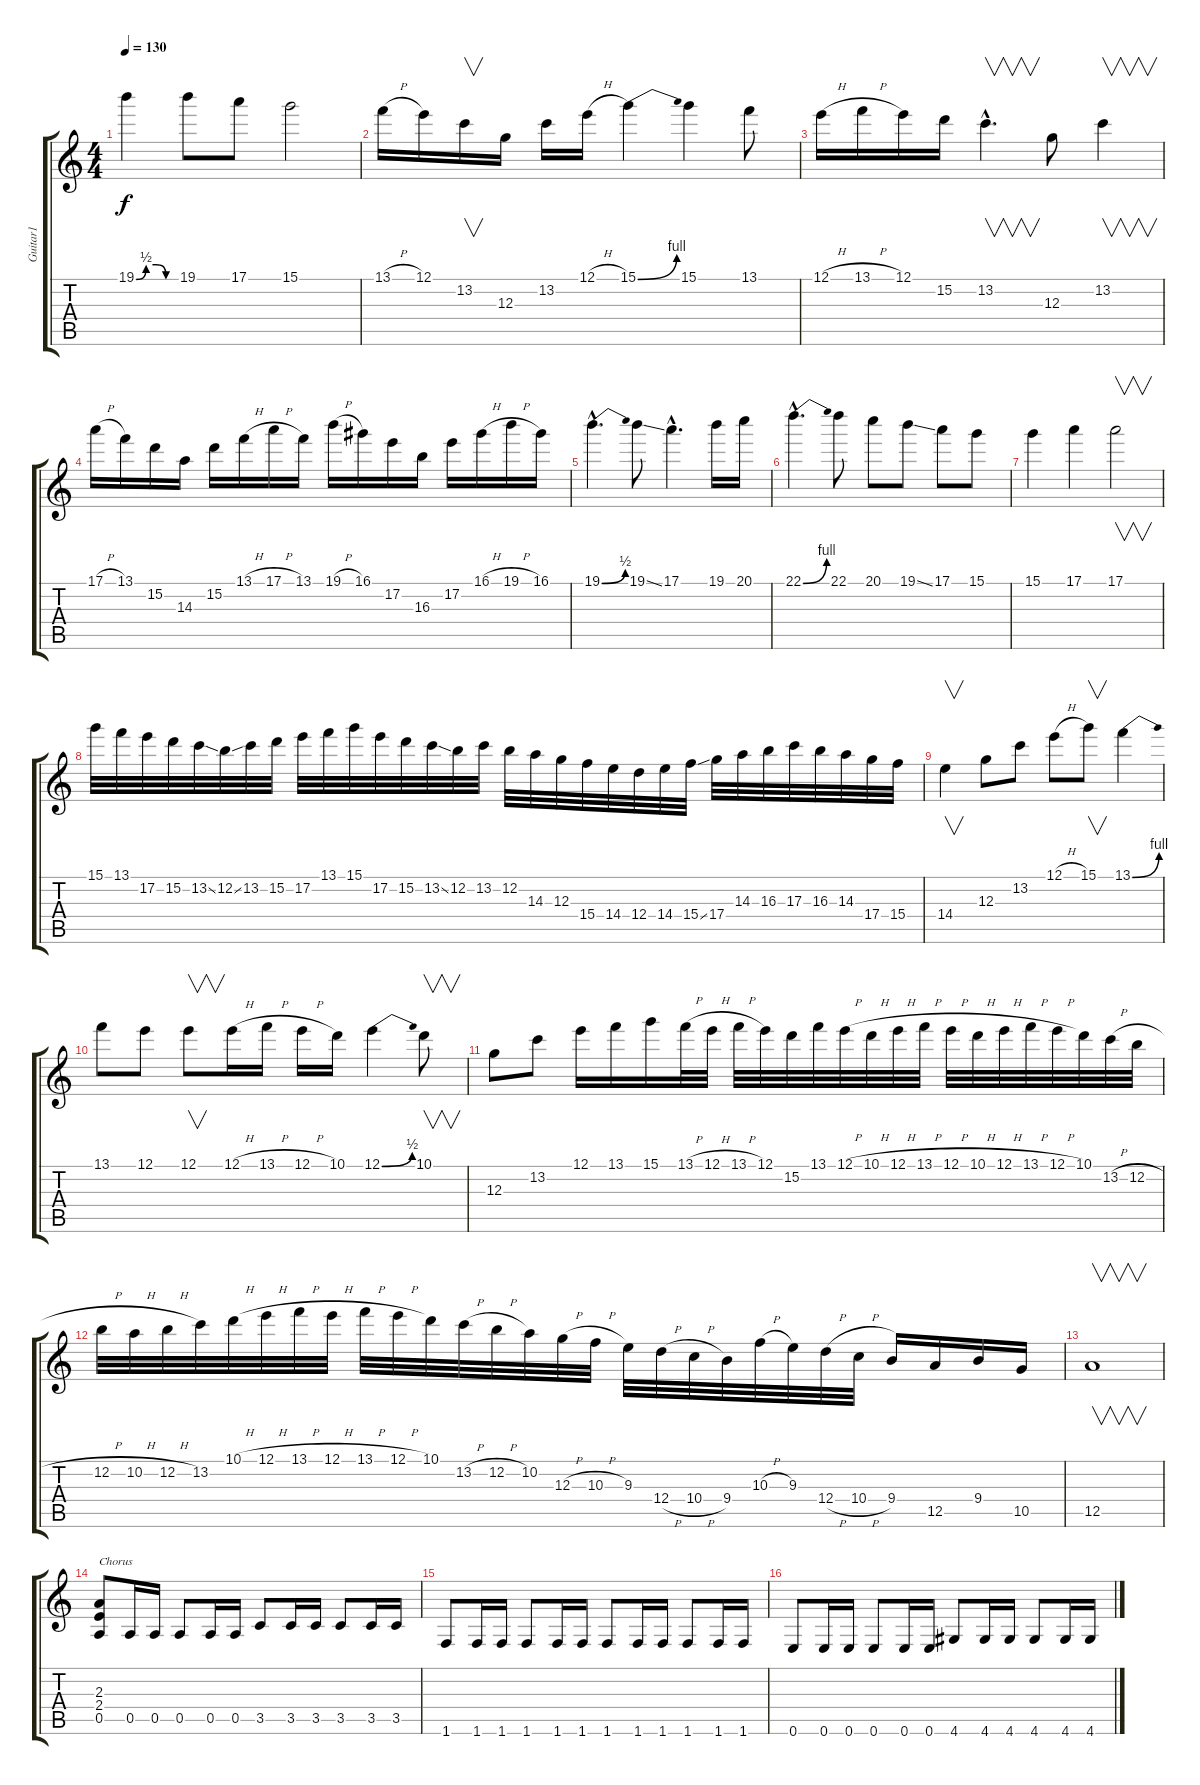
\track ("Guitar1" "Guitar1") {instrument overdrivenguitar}
\staff {score tabs}
\tuning (E4 B3 G3 D3 A2 E2) {hide}
\ts (4 4)
\tempo 130
\clef g2
\ks c
19.1{be (custom 0 0 15 2 30 2 45 0 60 0)}.4{dy f} 19.1.8 17.1.8 15.1.2 |
13.1{h}.16 12.1.16 13.2.16{v} 12.3.16 13.2.16 12.1{h}.16 15.1{be (bend 0 0 60 4)}.4 15.1.4 13.1.8 |
12.1{h}.16 13.1{h}.16 12.1.16 15.2.16 13.2{hac}.4{v d} 12.3.8 13.2.4{v} |
17.1{h}.16 13.1.16 15.2.16 14.3.16 15.2.16 13.1{h}.16 17.1{h}.16 13.1.16 19.1{h}.16 16.1.16 17.2.16 16.3.16 17.2.16 16.1{h}.16 19.1{h}.16 16.1.16 |
19.1{be (bend 0 0 60 2) hac}.4{d} 19.1{ss}.8 17.1{hac}.4{d} 19.1.16 20.1.16 |
22.1{be (bend 0 0 60 4) hac}.4{d} 22.1.8 20.1.8 19.1{ss}.8 17.1.8 15.1.8 |
15.1.4 17.1.4 17.1.2{v} |
15.1.32 13.1.32 17.2.32 15.2.32 13.2{ss}.32 12.2{ss}.32 13.2.32 15.2.32 17.2.32 13.1.32 15.1.32 17.2.32 15.2.32 13.2{ss}.32 12.2.32 13.2.32 12.2.32 14.3.32 12.3.32 15.4.32 14.4.32 12.4.32 14.4.32 15.4{ss}.32 17.4.32 14.3.32 16.3.32 17.3.32 16.3.32 14.3.32 17.4.32 15.4.32 |
14.4.4{v} 12.3.8 13.2.8 12.1{h}.8 15.1.8{v} 13.1{be (bend 0 0 60 4)}.4 |
13.1.8 12.1.8 12.1.8{v} 12.1{h}.16 13.1{h}.16 12.1{h}.16 10.1.16 12.1{be (bend 0 0 60 2)}.4 10.1.8{v} |
12.3.8 13.2.8 12.1.16 13.1.16 15.1.16 13.1{h}.32 12.1{h}.32 13.1{h}.32 12.1.32 15.2.32 13.1.32 12.1{h}.32 10.1{h}.32 12.1{h}.32 13.1{h}.32 12.1{h}.32 10.1{h}.32 12.1{h}.32 13.1{h}.32 12.1{h}.32 10.1.32 13.2{h}.32 12.2{h}.32 |
12.2{h}.32 10.2{h}.32 12.2{h}.32 13.2.32 10.1{h}.32 12.1{h}.32 13.1{h}.32 12.1{h}.32 13.1{h}.32 12.1{h}.32 10.1.32 13.2{h}.32 12.2{h}.32 10.2.32 12.3{h}.32 10.3{h}.32 9.3.32 12.4{h}.32 10.4{h}.32 9.4.32 10.3{h}.32 9.3.32 12.4{h}.32 10.4{h}.32 9.4.16 12.5.16 9.4.16 10.5.16 |
12.5.1{v} |
(2.3 2.4 0.5).8{txt "Chorus"} 0.5.16 0.5.16 0.5.8 0.5.16 0.5.16 3.5.8 3.5.16 3.5.16 3.5.8 3.5.16 3.5.16 |
1.6.8 1.6.16 1.6.16 1.6.8 1.6.16 1.6.16 1.6.8 1.6.16 1.6.16 1.6.8 1.6.16 1.6.16 |
0.6.8 0.6.16 0.6.16 0.6.8 0.6.16 0.6.16 4.6.8 4.6.16 4.6.16 4.6.8 4.6.16 4.6.16
